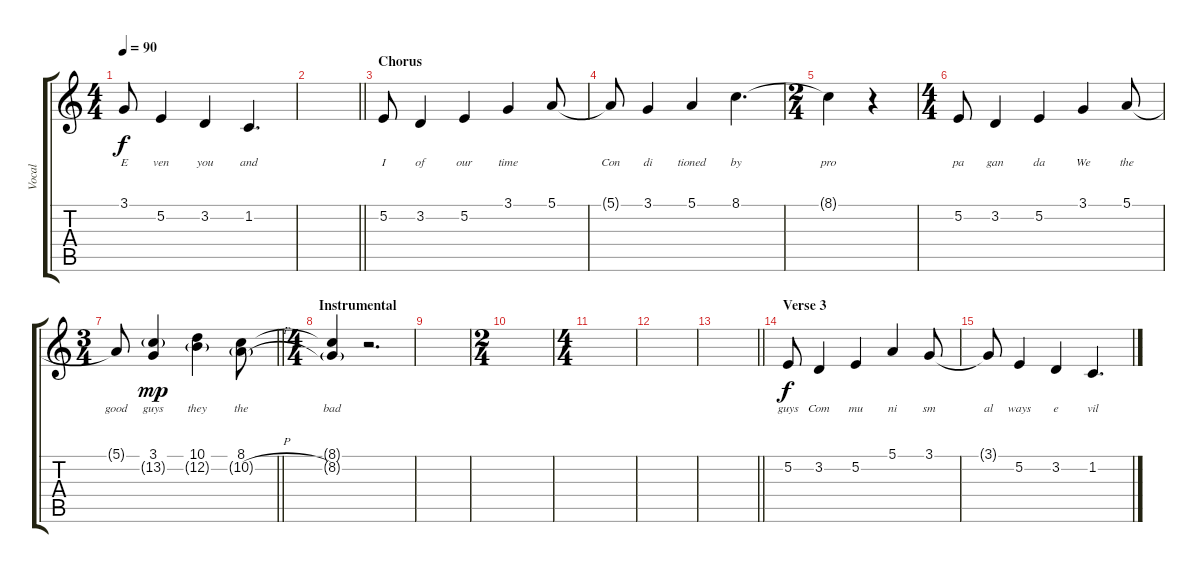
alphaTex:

\track ("Vocal" "Vocal") {instrument acousticgrandpiano}
\staff {score tabs}
\tuning (E4 B3 G3 D3 A2 E2) {hide}
\ts (4 4)
\tempo 90
\clef g2
\ks c
3.1{t}.8{lyrics (0 "E") lyrics (1 "") lyrics (2 "") lyrics (3 "") lyrics (4 "") dy f} 5.2.4{lyrics (0 "ven") lyrics (1 "") lyrics (2 "") lyrics (3 "") lyrics (4 "")} 3.2.4{lyrics (0 "you") lyrics (1 "") lyrics (2 "") lyrics (3 "") lyrics (4 "")} 1.2.4{d lyrics (0 "and") lyrics (1 "") lyrics (2 "") lyrics (3 "") lyrics (4 "")} |
\barLineRight lightlight
|
\section ("" "Chorus")
5.2.8{lyrics (0 "I") lyrics (1 "") lyrics (2 "") lyrics (3 "") lyrics (4 "")} 3.2.4{lyrics (0 "of") lyrics (1 "") lyrics (2 "") lyrics (3 "") lyrics (4 "")} 5.2.4{lyrics (0 "our") lyrics (1 "") lyrics (2 "") lyrics (3 "") lyrics (4 "")} 3.1.4{lyrics (0 "time") lyrics (1 "") lyrics (2 "") lyrics (3 "") lyrics (4 "")} 5.1.8{lyrics (0 "") lyrics (1 "") lyrics (2 "") lyrics (3 "") lyrics (4 "")} |
5.1{t}.8{lyrics (0 "Con") lyrics (1 "") lyrics (2 "") lyrics (3 "") lyrics (4 "")} 3.1.4{lyrics (0 "di") lyrics (1 "") lyrics (2 "") lyrics (3 "") lyrics (4 "")} 5.1.4{lyrics (0 "tioned") lyrics (1 "") lyrics (2 "") lyrics (3 "") lyrics (4 "")} 8.1.4{d lyrics (0 "by") lyrics (1 "") lyrics (2 "") lyrics (3 "") lyrics (4 "")} |
\ts (2 4)
8.1{t}.4{lyrics (0 "pro") lyrics (1 "") lyrics (2 "") lyrics (3 "") lyrics (4 "")} r.4 |
\ts (4 4)
5.2.8{lyrics (0 "pa") lyrics (1 "") lyrics (2 "") lyrics (3 "") lyrics (4 "")} 3.2.4{lyrics (0 "gan") lyrics (1 "") lyrics (2 "") lyrics (3 "") lyrics (4 "")} 5.2.4{lyrics (0 "da") lyrics (1 "") lyrics (2 "") lyrics (3 "") lyrics (4 "")} 3.1.4{lyrics (0 "We") lyrics (1 "") lyrics (2 "") lyrics (3 "") lyrics (4 "")} 5.1.8{lyrics (0 "the") lyrics (1 "") lyrics (2 "") lyrics (3 "") lyrics (4 "")} |
\ts (3 4)
\barLineRight lightlight
5.1{t}.8{lyrics (0 "good") lyrics (1 "") lyrics (2 "") lyrics (3 "") lyrics (4 "")} (3.1 13.2{g}).4{lyrics (0 "guys") lyrics (1 "") lyrics (2 "") lyrics (3 "") lyrics (4 "") dy mp} (10.1 12.2{g}).4{lyrics (0 "they") lyrics (1 "") lyrics (2 "") lyrics (3 "") lyrics (4 "")} (8.1 10.2{h g}).8{lyrics (0 "the") lyrics (1 "") lyrics (2 "") lyrics (3 "") lyrics (4 "")} |
\ts (4 4)
\section ("" "Instrumental")
(8.1{t} 8.2{g}).4{lyrics (0 "bad") lyrics (1 "") lyrics (2 "") lyrics (3 "") lyrics (4 "")} r.2{d} |
|
\ts (2 4)
|
\ts (4 4)
|
|
\barLineRight lightlight
|
\section ("" "Verse 3")
5.2.8{lyrics (0 "guys") lyrics (1 "") lyrics (2 "") lyrics (3 "") lyrics (4 "") dy f} 3.2.4{lyrics (0 "Com") lyrics (1 "") lyrics (2 "") lyrics (3 "") lyrics (4 "")} 5.2.4{lyrics (0 "mu") lyrics (1 "") lyrics (2 "") lyrics (3 "") lyrics (4 "")} 5.1.4{lyrics (0 "ni") lyrics (1 "") lyrics (2 "") lyrics (3 "") lyrics (4 "")} 3.1.8{lyrics (0 "sm") lyrics (1 "") lyrics (2 "") lyrics (3 "") lyrics (4 "")} |
3.1{t}.8{lyrics (0 "al") lyrics (1 "") lyrics (2 "") lyrics (3 "") lyrics (4 "")} 5.2.4{lyrics (0 "ways") lyrics (1 "") lyrics (2 "") lyrics (3 "") lyrics (4 "")} 3.2.4{lyrics (0 "e") lyrics (1 "") lyrics (2 "") lyrics (3 "") lyrics (4 "")} 1.2.4{d lyrics (0 "vil") lyrics (1 "") lyrics (2 "") lyrics (3 "") lyrics (4 "")}
